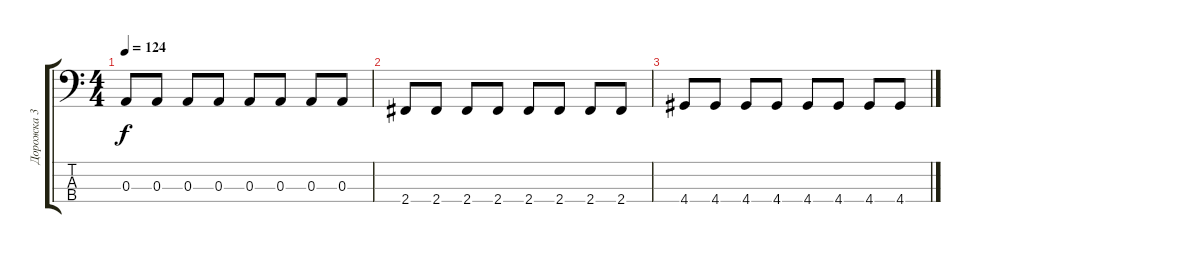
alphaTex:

\track ("Дорожка 3" "Дорожка 3") {instrument electricbassfinger}
\staff {score tabs}
\tuning (G2 D2 A1 E1) {hide}
\ts (4 4)
\tempo 124
\clef f4
\ks c
0.3.8{dy f} 0.3.8 0.3.8 0.3.8 0.3.8 0.3.8 0.3.8 0.3.8 |
2.4.8 2.4.8 2.4.8 2.4.8 2.4.8 2.4.8 2.4.8 2.4.8 |
4.4.8 4.4.8 4.4.8 4.4.8 4.4.8 4.4.8 4.4.8 4.4.8
